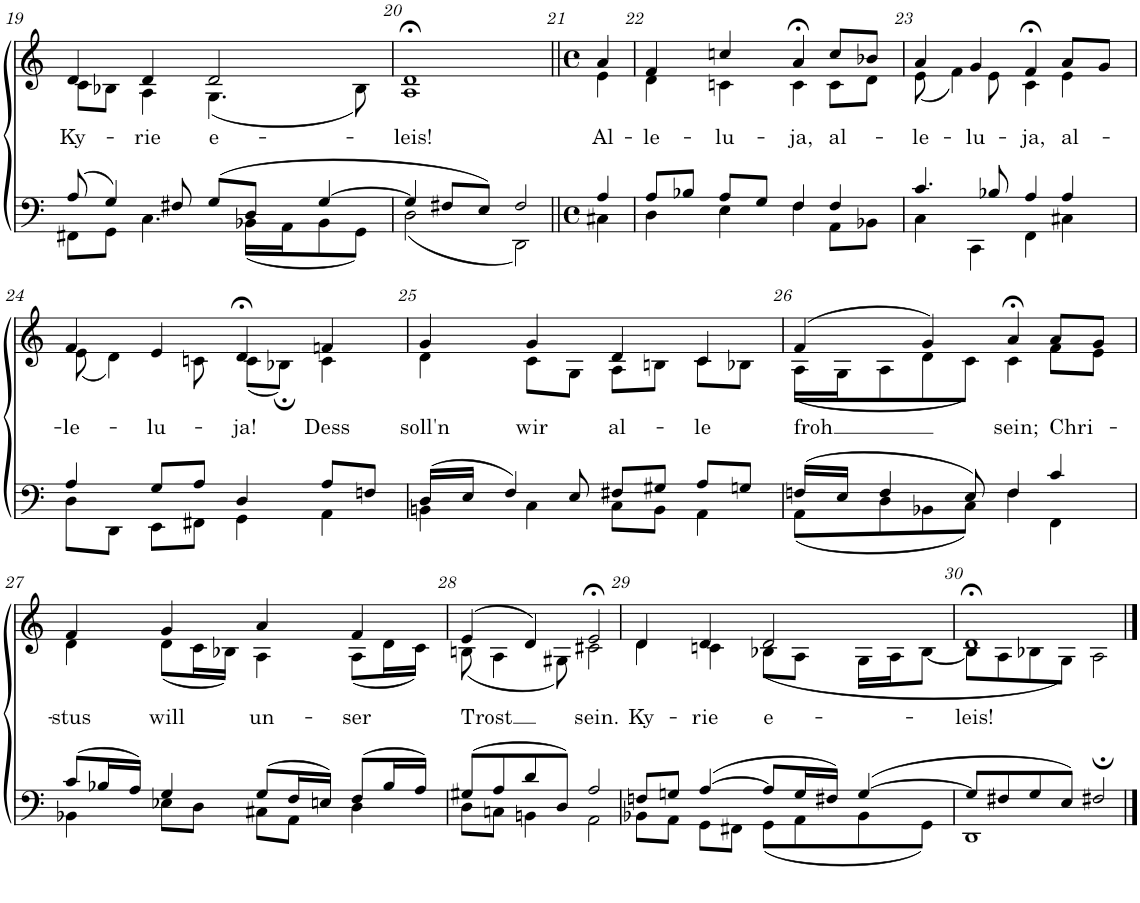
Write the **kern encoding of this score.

**kern	**kern	**text
*part2	*part1	*part1
*staff2	*staff1	*staff1
*I"Tenor/Bass	*I"Soprano/Alto	*
!!LO:PB:g=z
*clefF4	*clefG2	*
*k[]	*k[]	*
*M4/4	*M4/4	*
*met(c)	*met(c)	*
=19	=19	=19
*^	*	*
!	!	!	!LO:LY:b
*	*	*^	*
(8A/	8FF#X\L	4d;</	8c\L	Ky-
4G/)	8GG\J	.	8B-X\J	.
!	!	!	!	!LO:LY:b
.	4.C\	4d/	4A\	-rie
8F#X/	.	.	.	.
!	!	!	!	!LO:LY:b
(8G/L	.	2d/	(4.G\	e-
8D/J	(16BB-X\LL	.	.	.
.	16AA\J	.	.	.
[4G/	8BB-\	.	.	.
.	8GG\J)	.	8B-\)	.
=20	=20	=20	=20	=20
!	!	!	!	!LO:LY:b
4G/]	(2D\	1d;<	1A	-leis!
8F#X;</L	.	.	.	.
8E/J)	.	.	.	.
2F#,/	2DD\)	.	.	.
=21||	=21||	=21||	=21||	=21||
*M4/4	*	*M4/4	*	*
*met(c)	*	*met(c)	*	*
!	!	!	!	!LO:LY:b
4A/	4C#X\	4a;</	4e\	Al-
=22	=22	=22	=22	=22
!	!	!	!	!LO:LY:b
8A/L	4D\	4f/	4d\	-le-
8B-X/J	.	.	.	.
!	!	!	!	!LO:LY:b
8A/L	4E\	4ccn;</	4cn\	-lu-
8G/J	.	.	.	.
!	!	!	!	!LO:LY:b
4F/	4F\	4a;<,/	4c\	-ja,
!	!	!	!	!LO:LY:b
4F/	8AA\L	8cc/L	8c\L	al-
.	8BB-X\J	8b-X/J	8d\J	.
=23	=23	=23	=23	=23
!	!	!	!	!LO:LY:b
4.c/	4C\	4a;</	(8e\	-le-
.	.	.	4f\)	.
!	!	!	!	!LO:LY:b
.	4CC\	4g/	.	-lu-
8B-X/	.	.	8e\	.
!	!	!	!	!LO:LY:b
4A/	4FF\	4f;<,/	4c\	-ja,
!	!	!	!	!LO:LY:b
4A/	4C#X\	8a/L	4e\	al-
.	.	8g/J	.	.
!!LO:LB:g=z	!!
=24	=24	=24	=24	=24
!	!	!	!	!LO:LY:b
4A/	8D\L	4f;</	(8e\	-le-
.	8DD\J	.	4d\)	.
!	!	!	!	!LO:LY:b
8G/L	8EE\L	4e/	.	-lu-
8A/J	8FF#X\J	.	8cn\	.
!	!	!	!	!LO:LY:b
4D/	4GG\	4d;<,/	(8c\L	-ja!
.	.	.	8B-X;\J)	.
!	!	!	!	!LO:LY:b
8A/L	4AA\	4fn/	4c\	Dess
8Fn/J	.	.	.	.
=25	=25	=25	=25	=25
!	!	!	!	!LO:LY:b
(16D/LL	4BBn\	4g;</	4d\	soll'n
16E/JJ	.	.	.	.
4F/)	.	.	.	.
!	!	!	!	!LO:LY:b
.	4C\	4g/	8c\L	wir
8E/	.	.	8G\J	.
!	!	!	!	!LO:LY:b
8F#X/L	8C\L	4d/	8A\L	al-
8G#X/J	8BB\J	.	8Bn\J	.
!	!	!	!	!LO:LY:b
8A/L	4AA\	4c/	8c\L	-le
8Gn/J	.	.	8B-X\J	.
=26	=26	=26	=26	=26
!	!	!	!	!LO:LY:b
(16Fn/LL	(8AA\L	(4f/	(16A\LL	froh
16E/JJ	.	.	16G\J	.
4F/	8D\	.	8A\	.
.	8BB-X\	4g/)	8d\	.
8E/)	8C\J)	.	8c\J)	.
!	!	!	!	!LO:LY:b
4F/	4F\	4a;<,/	4c\	sein;
!	!	!	!	!LO:LY:b
4c/	4FF\	8a/L	8f;\L	Chri-
.	.	8g/J	8e\J	.
!!LO:LB:g=z	!!
=27	=27	=27	=27	=27
!	!	!	!	!LO:LY:b
(8c/L	4BB-X\	4f;</	4d\	-stus
16B-X/L	.	.	.	.
16A/JJ)	.	.	.	.
!	!	!	!	!LO:LY:b
4G/	8E-X\L	4g/	(8d\L	will
.	8D\J	.	16c\L	.
.	.	.	16B-X\JJ)	.
!	!	!	!	!LO:LY:b
(8G/L	8C#X\L	4a;</	4A\	un-
16F/L	8AA\J	.	.	.
16En/JJ)	.	.	.	.
!	!	!	!	!LO:LY:b
(8F/L	4D\	4f/	(8A\L	-ser
16B-/L	.	.	16d\L	.
16A/JJ)	.	.	16c\JJ)	.
=28	=28	=28	=28	=28
!	!	!	!	!LO:LY:b
(8G#X/L	8D\L	(4e;</	(8Bn\	Trost
8A/	8Cn\J	.	4A\	.
8d/	4BBn\	4d/)	.	.
8D/J)	.	.	8G#X\)	.
!	!	!	!	!LO:LY:b
2A/	2AA\	2e;<,/	2c#X\	sein.
=29	=29	=29	=29	=29
!	!	!	!	!LO:LY:b
8Fn/L	8BB-X\L	4d;</	4d\	Ky-
8Gn/J	8AA\J	.	.	.
!	!	!	!	!LO:LY:b
([4A/	8GG\L	4d/	4cn\	-rie
.	8FF#X\J	.	.	.
!	!	!	!	!LO:LY:b
8A/L]	(8GG\L	2d;</	(8B-X\L	e-
16G/L	8AA\	.	8A\J	.
16F#X/JJ)	.	.	.	.
([4G/	8BB-\	.	16G;\LL	.
.	.	.	16A\J	.
.	8GG\J)	.	[8B-\J	.
=30	=30	=30	=30	=30
!	!	!	!	!LO:LY:b
8G/L]	1DD	1d;<	8B-\L]	-leis!
8F#X/	.	.	8A\	.
8G/	.	.	8B-X\	.
8E/J)	.	.	8G\J)	.
2F#X/	.	.	2A;\	.
*v	*v	*	*	*
*	*v	*v	*
==	==	==
*-	*-	*-
